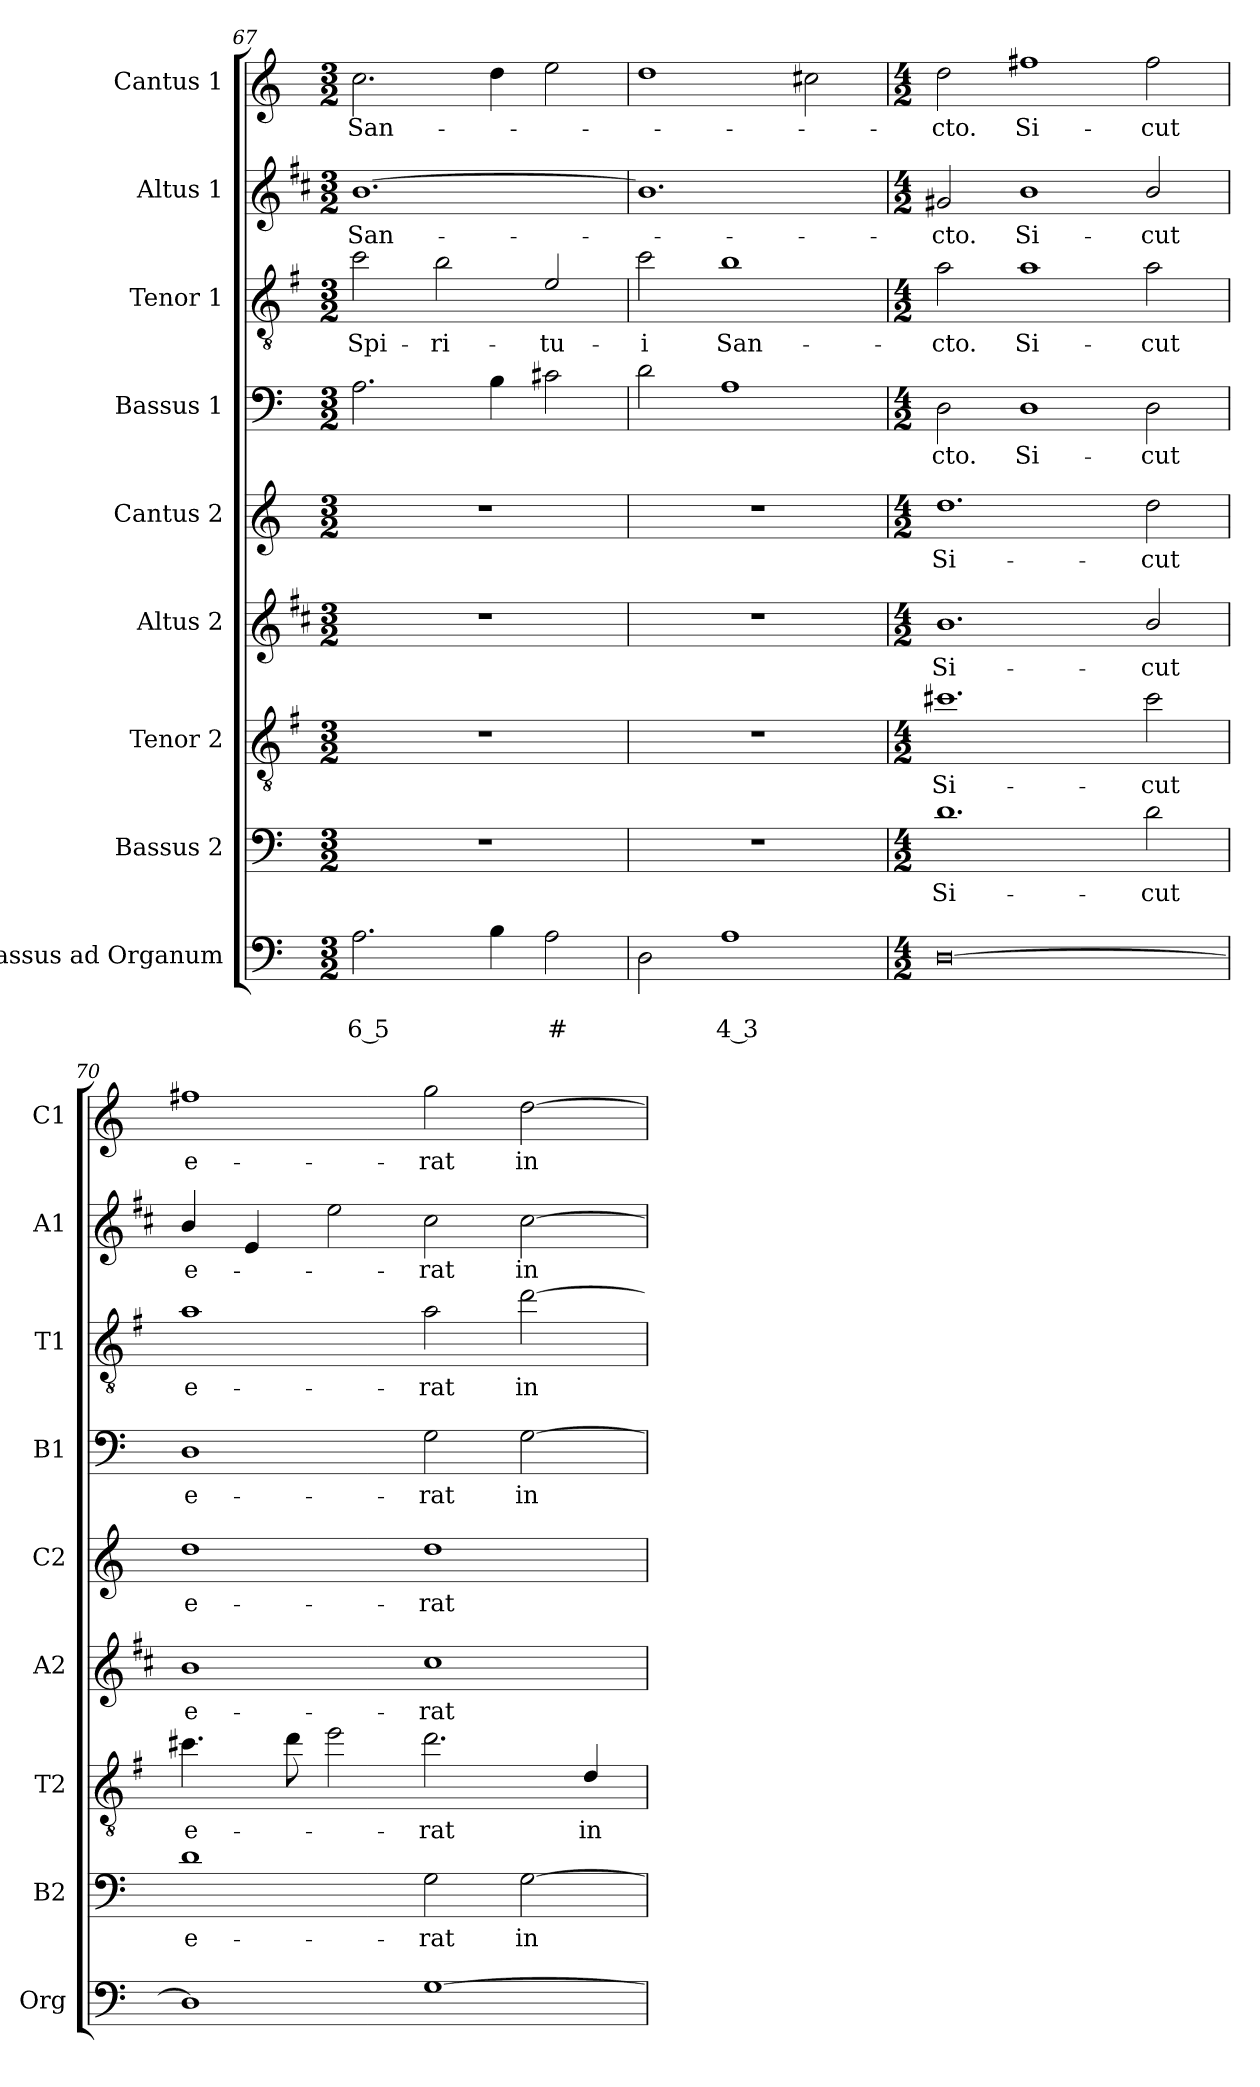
**kern	**text	**text	**kern	**text	**kern	**text	**kern	**text	**kern	**text	**kern	**text	**kern	**text	**kern	**text	**kern	**text
*part9	*part9	*part9	*part8	*part8	*part7	*part7	*part6	*part6	*part5	*part5	*part4	*part4	*part3	*part3	*part2	*part2	*part1	*part1
*staff9	*staff9	*staff9	*staff8	*staff8	*staff7	*staff7	*staff6	*staff6	*staff5	*staff5	*staff4	*staff4	*staff3	*staff3	*staff2	*staff2	*staff1	*staff1
*I"Bassus ad Organum	*	*	*I"Bassus 2	*	*I"Tenor 2	*	*I"Altus 2	*	*I"Cantus 2	*	*I"Bassus 1	*	*I"Tenor 1	*	*I"Altus 1	*	*I"Cantus 1	*
*I'Org	*	*	*I'B2	*	*I'T2	*	*I'A2	*	*I'C2	*	*I'B1	*	*I'T1	*	*I'A1	*	*I'C1	*
*clefF4	*	*	*clefF4	*	*clefGv2	*	*clefG2	*	*clefG2	*	*clefF4	*	*clefGv2	*	*clefG2	*	*clefG2	*
*	*	*	*	*	*ITrd4c7	*	*ITrd1c2	*	*	*	*	*	*ITrd4c7	*	*ITrd1c2	*	*	*
*k[]	*	*	*k[]	*	*k[]	*	*k[]	*	*k[]	*	*k[]	*	*k[]	*	*k[]	*	*k[]	*
*C:	*	*	*C:	*	*C:	*	*C:	*	*C:	*	*C:	*	*C:	*	*C:	*	*C:	*
*M3/2	*	*	*M3/2	*	*M3/2	*	*M3/2	*	*M3/2	*	*M3/2	*	*M3/2	*	*M3/2	*	*M3/2	*
=67	=67	=67	=67	=67	=67	=67	=67	=67	=67	=67	=67	=67	=67	=67	=67	=67	=67	=67
!	!	!LO:LY:b	!	!	!	!	!	!	!	!	!	!	!	!LO:LY:b	!	!LO:LY:b	!	!LO:LY:b
2.A\	.	6 5	1.r	.	1.r	.	1.r	.	1.r	.	2.A\	.	2f\	Spi-	[1.a	San-	2.cc\	San-
!	!	!	!	!	!	!	!	!	!	!	!	!	!	!LO:LY:b	!	!	!	!
.	.	.	.	.	.	.	.	.	.	.	.	.	2e\	-ri-	.	.	.	.
4B\	.	.	.	.	.	.	.	.	.	.	4B\	.	.	.	.	.	4dd\	.
!	!	!LO:LY:b	!	!	!	!	!	!	!	!	!	!	!	!LO:LY:b	!	!	!	!
2A\	.	#	.	.	.	.	.	.	.	.	2c#X\	.	2A/	-tu-	.	.	2ee\	.
=68	=68	=68	=68	=68	=68	=68	=68	=68	=68	=68	=68	=68	=68	=68	=68	=68	=68	=68
!	!	!	!	!	!	!	!	!	!	!	!	!	!	!LO:LY:b	!	!	!	!
2D\	.	.	1.r	.	1.r	.	1.r	.	1.r	.	2d\	.	2f\	-i	1.a]	.	1dd	.
!	!	!LO:LY:b	!	!	!	!	!	!	!	!	!	!	!	!LO:LY:b	!	!	!	!
1A	.	4 3	.	.	.	.	.	.	.	.	1A	.	1e	San-	.	.	.	.
.	.	.	.	.	.	.	.	.	.	.	.	.	.	.	.	.	2cc#X\	.
=69	=69	=69	=69	=69	=69	=69	=69	=69	=69	=69	=69	=69	=69	=69	=69	=69	=69	=69
*M4/2	*	*	*M4/2	*	*M4/2	*	*M4/2	*	*M4/2	*	*M4/2	*	*M4/2	*	*M4/2	*	*M4/2	*
!	!	!	!	!LO:LY:b	!	!LO:LY:b	!	!LO:LY:b	!	!LO:LY:b	!	!LO:LY:b	!	!LO:LY:b	!	!LO:LY:b	!	!LO:LY:b
[0D	.	.	1.d	Si-	1.f#X	Si-	1.a	Si-	1.dd	Si-	2D\	-cto.	2d\	-cto.	2f#X/	-cto.	2dd\	-cto.
!	!	!	!	!	!	!	!	!	!	!	!	!LO:LY:b	!	!LO:LY:b	!	!LO:LY:b	!	!LO:LY:b
.	.	.	.	.	.	.	.	.	.	.	1D	Si-	1d	Si-	1a	Si-	1ff#X	Si-
!	!	!	!	!LO:LY:b	!	!LO:LY:b	!	!LO:LY:b	!	!LO:LY:b	!	!LO:LY:b	!	!LO:LY:b	!	!LO:LY:b	!	!LO:LY:b
.	.	.	2d\	-cut	2f#\	-cut	2a/	-cut	2dd\	-cut	2D\	-cut	2d\	-cut	2a/	-cut	2ff#\	-cut
=70	=70	=70	=70	=70	=70	=70	=70	=70	=70	=70	=70	=70	=70	=70	=70	=70	=70	=70
!	!	!	!	!LO:LY:b	!	!LO:LY:b	!	!LO:LY:b	!	!LO:LY:b	!	!LO:LY:b	!	!LO:LY:b	!	!LO:LY:b	!	!LO:LY:b
1D]	.	.	1d	e-	4.f#X\	e-	1a	e-	1dd	e-	1D	e-	1d	e-	4a/	e-	1ff#X	e-
.	.	.	.	.	.	.	.	.	.	.	.	.	.	.	4d/	.	.	.
.	.	.	.	.	8g\	.	.	.	.	.	.	.	.	.	.	.	.	.
.	.	.	.	.	2a\	.	.	.	.	.	.	.	.	.	2dd\	.	.	.
!	!	!	!	!LO:LY:b	!	!LO:LY:b	!	!LO:LY:b	!	!LO:LY:b	!	!LO:LY:b	!	!LO:LY:b	!	!LO:LY:b	!	!LO:LY:b
[1G	.	.	2G\	-rat	2.g\	-rat	1b	-rat	1dd	-rat	2G\	-rat	2d\	-rat	2b\	-rat	2gg\	-rat
!	!	!	!	!LO:LY:b	!	!	!	!	!	!	!	!LO:LY:b	!	!LO:LY:b	!	!LO:LY:b	!	!LO:LY:b
.	.	.	[2G\	in	.	.	.	.	.	.	[2G\	in	[2g\	in	[2b\	in	[2dd\	in
!	!	!	!	!	!	!LO:LY:b	!	!	!	!	!	!	!	!	!	!	!	!
.	.	.	.	.	4G/	in	.	.	.	.	.	.	.	.	.	.	.	.
=	=	=	=	=	=	=	=	=	=	=	=	=	=	=	=	=	=	=
*-	*-	*-	*-	*-	*-	*-	*-	*-	*-	*-	*-	*-	*-	*-	*-	*-	*-	*-
